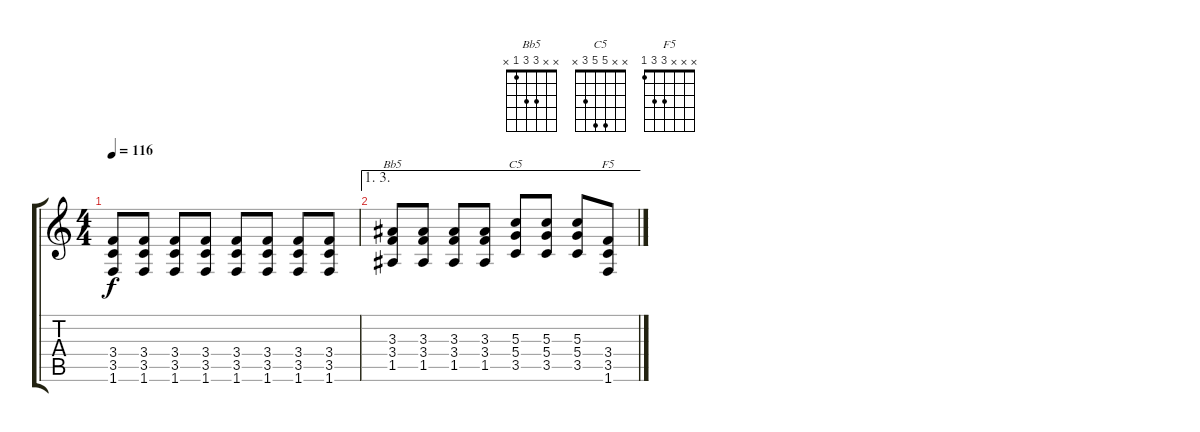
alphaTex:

\track "" {instrument acousticguitarnylon}
\staff {score tabs}
\tuning (E4 B3 G3 D3 A2 E2) {hide}
\chord ("Bb5" x x 3 3 1 x)
\chord ("C5" x x 5 5 3 x)
\chord ("F5" x x x 3 3 1)
\ts (4 4)
\tempo 116
\clef g2
\ks c
(3.4 3.5 1.6).8{dy f} (3.4 3.5 1.6).8 (3.4 3.5 1.6).8 (3.4 3.5 1.6).8 (3.4 3.5 1.6).8 (3.4 3.5 1.6).8 (3.4 3.5 1.6).8 (3.4 3.5 1.6).8 |
\ae (1 3)
(3.3 3.4 1.5).8{ch "Bb5"} (3.3 3.4 1.5).8 (3.3 3.4 1.5).8 (3.3 3.4 1.5).8 (5.3 5.4 3.5).8{ch "C5"} (5.3 5.4 3.5).8 (5.3 5.4 3.5).8 (3.4 3.5 1.6).8{ch "F5"}
